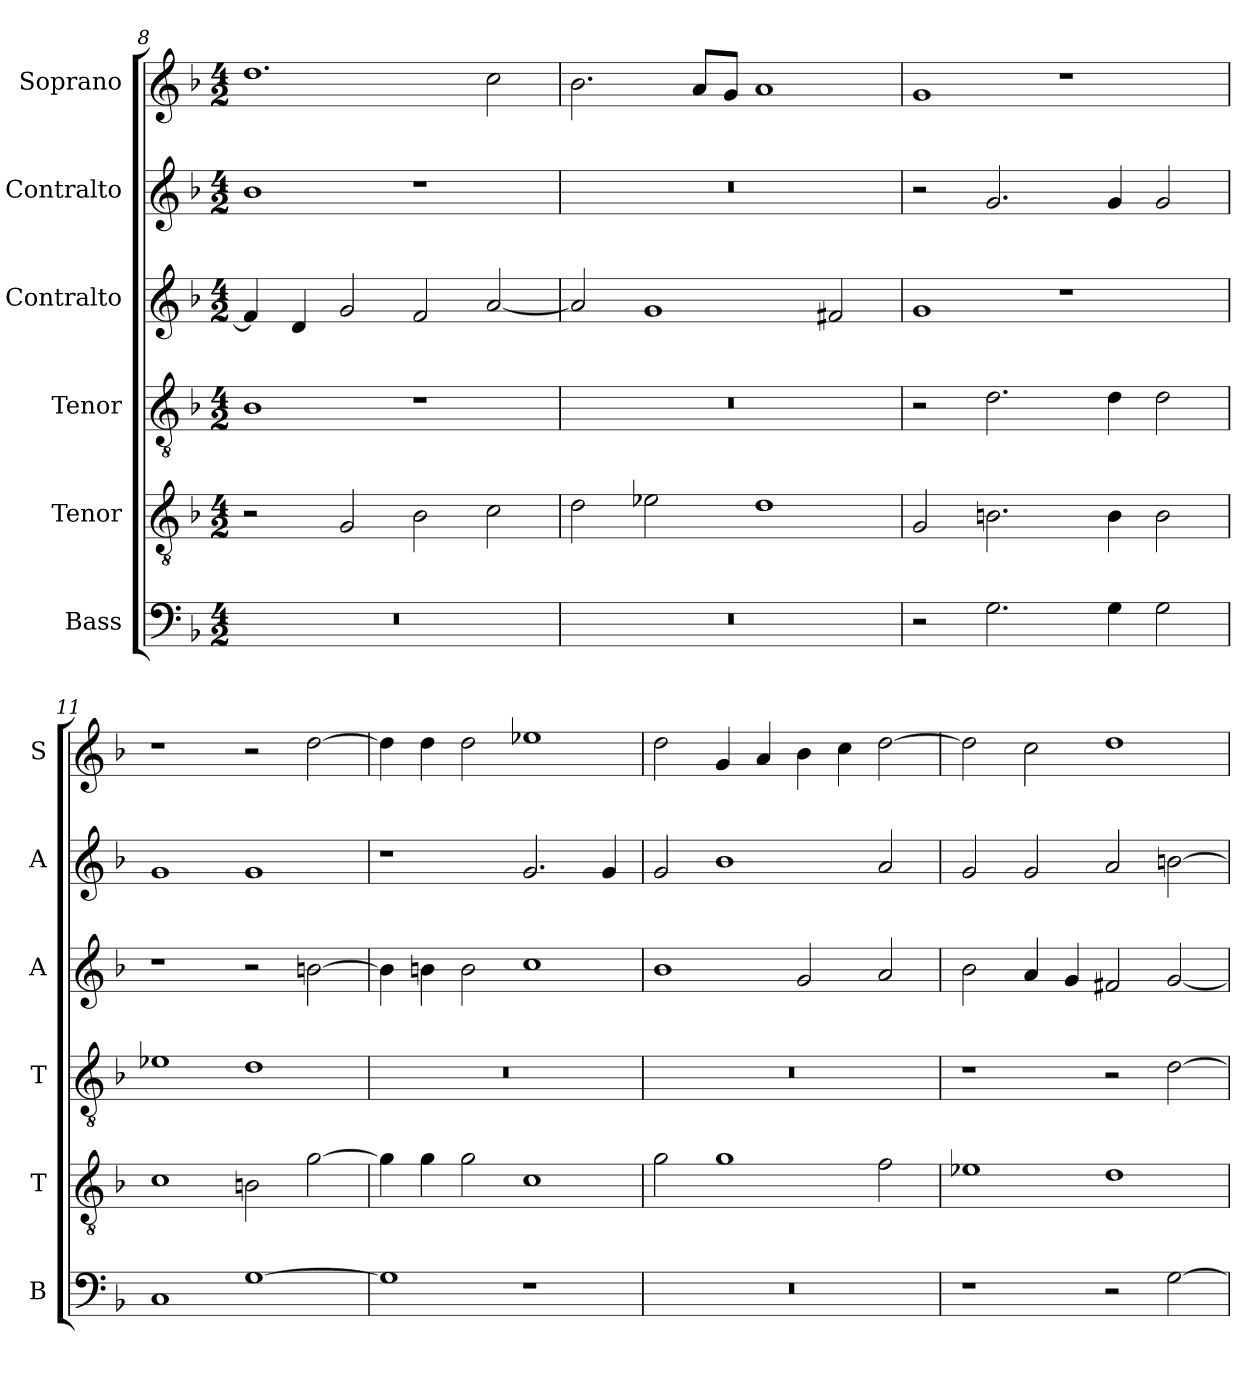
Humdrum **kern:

**kern	**kern	**kern	**kern	**kern	**kern
*part6	*part5	*part4	*part3	*part2	*part1
*staff6	*staff5	*staff4	*staff3	*staff2	*staff1
*I"Bass	*I"Tenor	*I"Tenor	*I"Contralto	*I"Contralto	*I"Soprano
*I'B	*I'T	*I'T	*I'A	*I'A	*I'S
*clefF4	*clefGv2	*clefGv2	*clefG2	*clefG2	*clefG2
*k[b-]	*k[b-]	*k[b-]	*k[b-]	*k[b-]	*k[b-]
*G:dor	*G:dor	*G:dor	*G:dor	*G:dor	*G:dor
*M4/2	*M4/2	*M4/2	*M4/2	*M4/2	*M4/2
=8	=8	=8	=8	=8	=8
0r	2r	1B-	4f]	1b-	1.dd
.	.	.	4d	.	.
.	2G	.	2g	.	.
.	2B-	1r	2f	1r	.
.	2c	.	[2a	.	2cc
=9	=9	=9	=9	=9	=9
0r	2d	0r	2a]	0r	2.b-
.	2e-X	.	1g	.	.
.	.	.	.	.	8a/L
.	.	.	.	.	8g/J
.	1d	.	.	.	1a
.	.	.	2f#X	.	.
=10	=10	=10	=10	=10	=10
2r	2G	2r	1g	2r	1g
2.G	2.Bn	2.d	.	2.g	.
.	.	.	1r	.	1r
4G	4B	4d	.	4g	.
2G	2B	2d	.	2g	.
=11	=11	=11	=11	=11	=11
1C	1c	1e-X	1r	1g	1r
[1G	2Bn	1d	2r	1g	2r
.	[2g	.	[2bn	.	[2dd
=12	=12	=12	=12	=12	=12
1G]	4g]	0r	4b]	1r	4dd]
.	4g	.	4bn	.	4dd
.	2g	.	2b	.	2dd
1r	1c	.	1cc	2.g	1ee-X
.	.	.	.	4g	.
=13	=13	=13	=13	=13	=13
0r	2g	0r	1b-	2g	2dd
.	1g	.	.	1b-	4g
.	.	.	.	.	4a
.	.	.	2g	.	4b-
.	.	.	.	.	4cc
.	2f	.	2a	2a	[2dd
=14	=14	=14	=14	=14	=14
1r	1e-X	1r	2b-	2g	2dd]
.	.	.	4a	2g	2cc
.	.	.	4g	.	.
2r	1d	2r	2f#X	2a	1dd
[2G	.	[2d	[2g	[2bn	.
=	=	=	=	=	=
*-	*-	*-	*-	*-	*-
